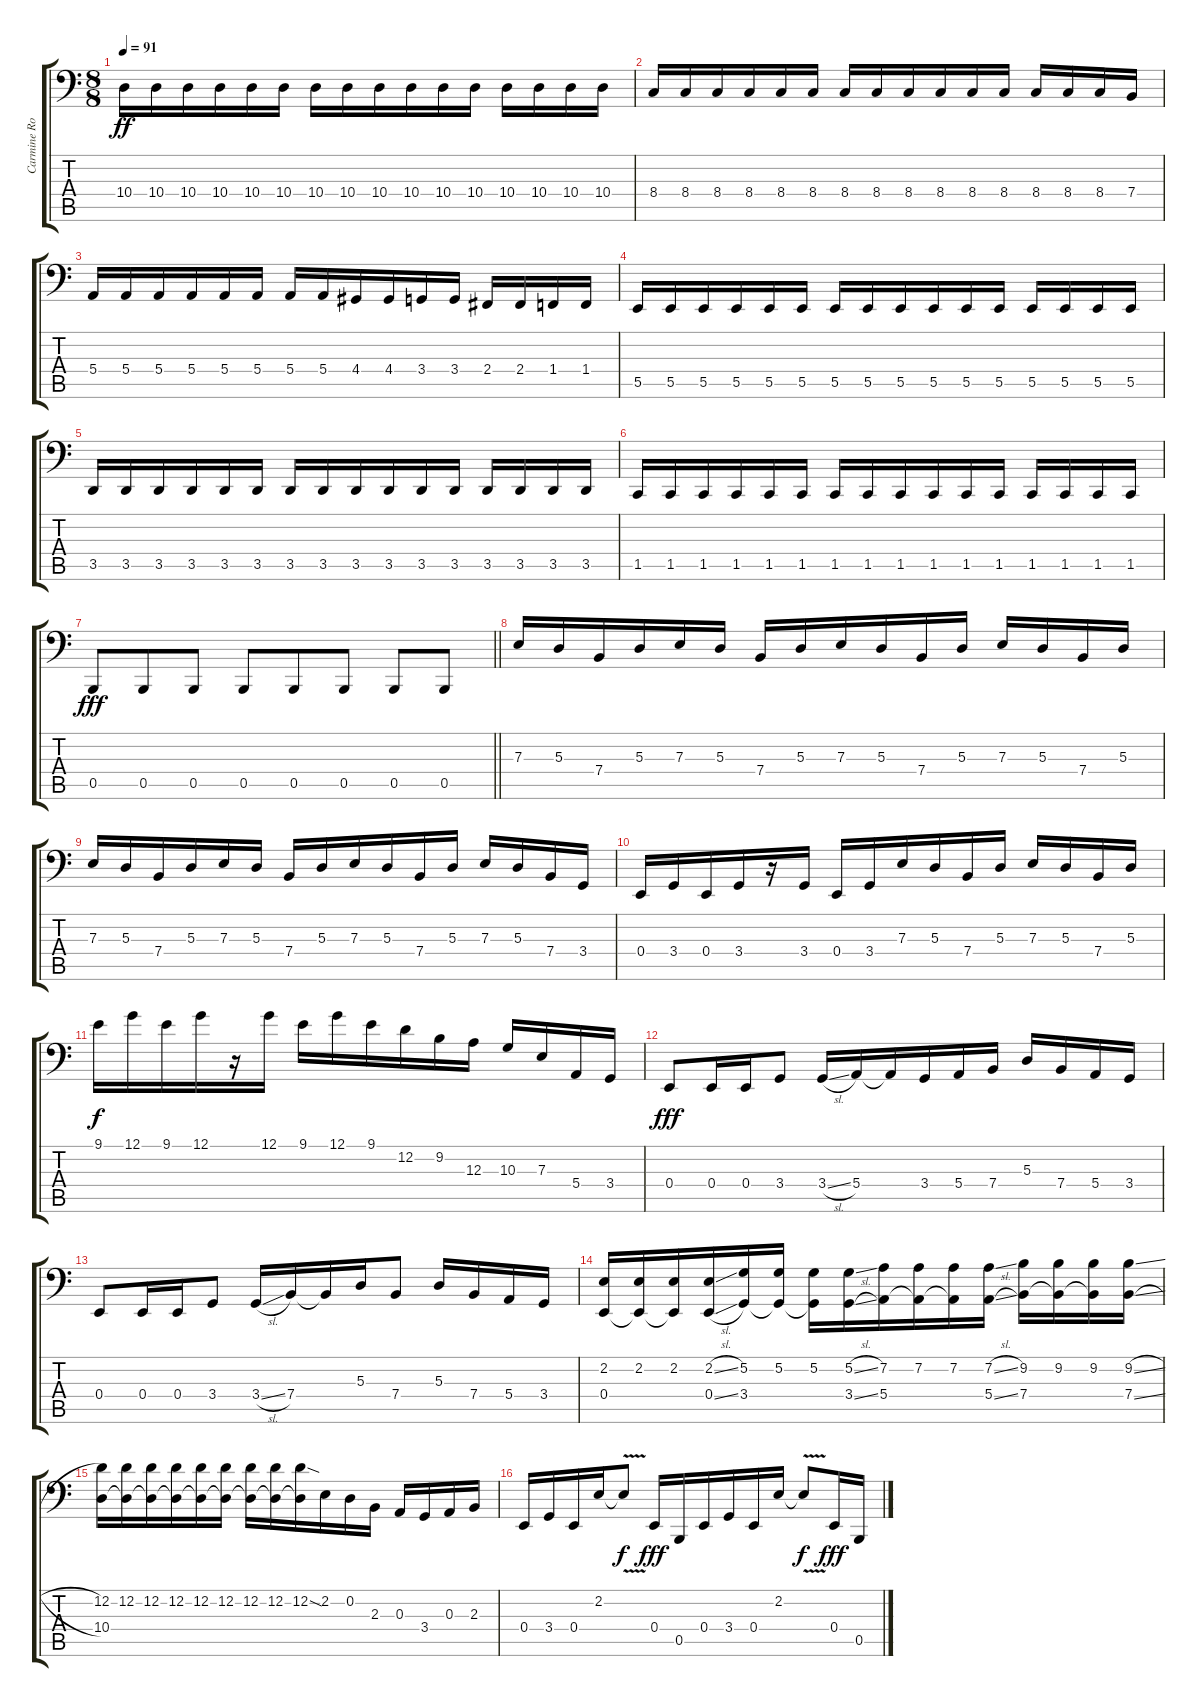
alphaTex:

\track ("Carmine Rojas Bass" "Carmine Ro") {instrument electricbassfinger}
\staff {score tabs}
\tuning (G2 D2 A1 E1 B0 G0) {hide}
\ts (8 8)
\tempo 91
\clef f4
\ks c
10.4.16{dy ff} 10.4.16 10.4.16 10.4.16 10.4.16 10.4.16 10.4.16 10.4.16 10.4.16 10.4.16 10.4.16 10.4.16 10.4.16 10.4.16 10.4.16 10.4.16 |
8.4.16 8.4.16 8.4.16 8.4.16 8.4.16 8.4.16 8.4.16 8.4.16 8.4.16 8.4.16 8.4.16 8.4.16 8.4.16 8.4.16 8.4.16 7.4.16 |
5.4.16 5.4.16 5.4.16 5.4.16 5.4.16 5.4.16 5.4.16 5.4.16 4.4.16 4.4.16 3.4.16 3.4.16 2.4.16 2.4.16 1.4.16 1.4.16 |
5.5.16 5.5.16 5.5.16 5.5.16 5.5.16 5.5.16 5.5.16 5.5.16 5.5.16 5.5.16 5.5.16 5.5.16 5.5.16 5.5.16 5.5.16 5.5.16 |
3.5.16 3.5.16 3.5.16 3.5.16 3.5.16 3.5.16 3.5.16 3.5.16 3.5.16 3.5.16 3.5.16 3.5.16 3.5.16 3.5.16 3.5.16 3.5.16 |
1.5.16 1.5.16 1.5.16 1.5.16 1.5.16 1.5.16 1.5.16 1.5.16 1.5.16 1.5.16 1.5.16 1.5.16 1.5.16 1.5.16 1.5.16 1.5.16 |
\barLineRight lightlight
0.5.8{dy fff} 0.5.8 0.5.8 0.5.8 0.5.8 0.5.8 0.5.8 0.5.8 |
7.3.16 5.3.16 7.4.16 5.3.16 7.3.16 5.3.16 7.4.16 5.3.16 7.3.16 5.3.16 7.4.16 5.3.16 7.3.16 5.3.16 7.4.16 5.3.16 |
7.3.16 5.3.16 7.4.16 5.3.16 7.3.16 5.3.16 7.4.16 5.3.16 7.3.16 5.3.16 7.4.16 5.3.16 7.3.16 5.3.16 7.4.16 3.4.16 |
0.4.16 3.4.16 0.4.16 3.4.16 r.16 3.4.16 0.4.16 3.4.16 7.3.16 5.3.16 7.4.16 5.3.16 7.3.16 5.3.16 7.4.16 5.3.16 |
9.1.16{dy f} 12.1.16 9.1.16 12.1.16 r.16 12.1.16 9.1.16 12.1.16 9.1.16 12.2.16 9.2.16 12.3.16 10.3.16 7.3.16 5.4.16 3.4.16 |
0.4.8{dy fff} 0.4.16 0.4.16 3.4.8 3.4{sl}.16 5.4.16 5.4{t}.16 3.4.16 5.4.16 7.4.16 5.3.16 7.4.16 5.4.16 3.4.16 |
0.4.8 0.4.16 0.4.16 3.4.8 3.4{sl}.16 7.4.16 7.4{t}.16 5.3.16 7.4.8 5.3.16 7.4.16 5.4.16 3.4.16 |
(2.2 0.4).16 (2.2 0.4{t}).16 (2.2 0.4{t}).16 (2.2{sl} 0.4{sl}).16 (5.2 3.4).16 (5.2 3.4{t}).16 (5.2 3.4{t}).16 (5.2{sl} 3.4{sl}).16 (7.2 5.4).16 (7.2 5.4{t}).16 (7.2 5.4{t}).16 (7.2{sl} 5.4{sl}).16 (9.2 7.4).16 (9.2 7.4{t}).16 (9.2 7.4{t}).16 (9.2{sl} 7.4{sl}).16 |
(12.2 10.4).16 (12.2 10.4{t}).16 (12.2 10.4{t}).16 (12.2 10.4{t}).16 (12.2 10.4{t}).16 (12.2 10.4{t}).16 (12.2 10.4{t}).16 (12.2 10.4{t}).16 (12.2{sod} 10.4{t}).16 2.2.16 0.2.16 2.3.16 0.3.16 3.4.16 0.3.16 2.3.16 |
0.4.16 3.4.16 0.4.16 2.2.16 2.2{v t}.8{dy f} 0.4.16{dy fff} 0.5.16 0.4.16 3.4.16 0.4.16 2.2.16 2.2{v t}.8{dy f} 0.4.16{dy fff} 0.5.16
